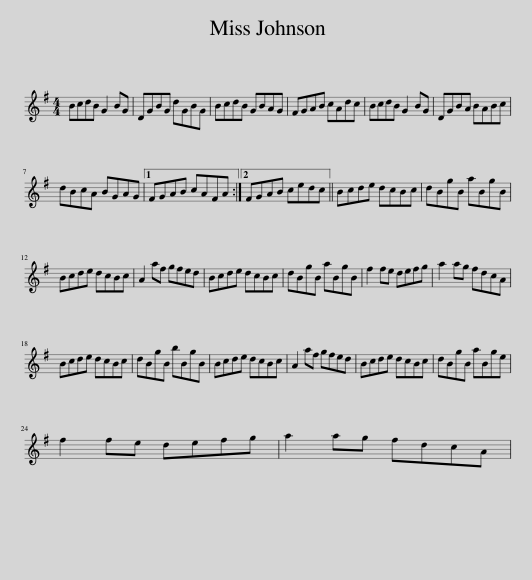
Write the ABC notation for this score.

X:1
L:1/8
M:4/4
I:linebreak $
K:G
V:1 treble
V:1
 BcdB G2 BG | DGBG dGBG | BcdB GBAG | FGAB cAdc | BcdB G2 BG | %5
 DGBA BABc |$ dBcA BGAG |1 FGAB cAFA :|2 FGAB cedc || Bcde dcBc | %10
 dBgB aBgB |$ Bcde dcBc | A2 af gfed | Bcde dcBc | dBgB aBgB | %15
 f2 fe defg | a2 ag fdcA |$ Bcde dcBc | dBgB bBgB | Bcde dcBc | %20
 A2 af gfed | Bcde dcBc | dBgB aBge |$ f2 fe defg | a2 ag fdcA | %25
